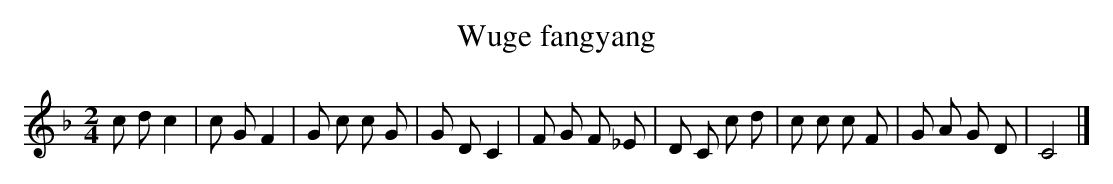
X:1
T: Wuge fangyang
L: 1/8
M: 2/4
K: F
c dc2 [I:setbarnb 1]|
c GF2 |
G c c G |
G DC2 |
F G F _E |
D C c d |
c c c F |
G A G D |
C4 |]
